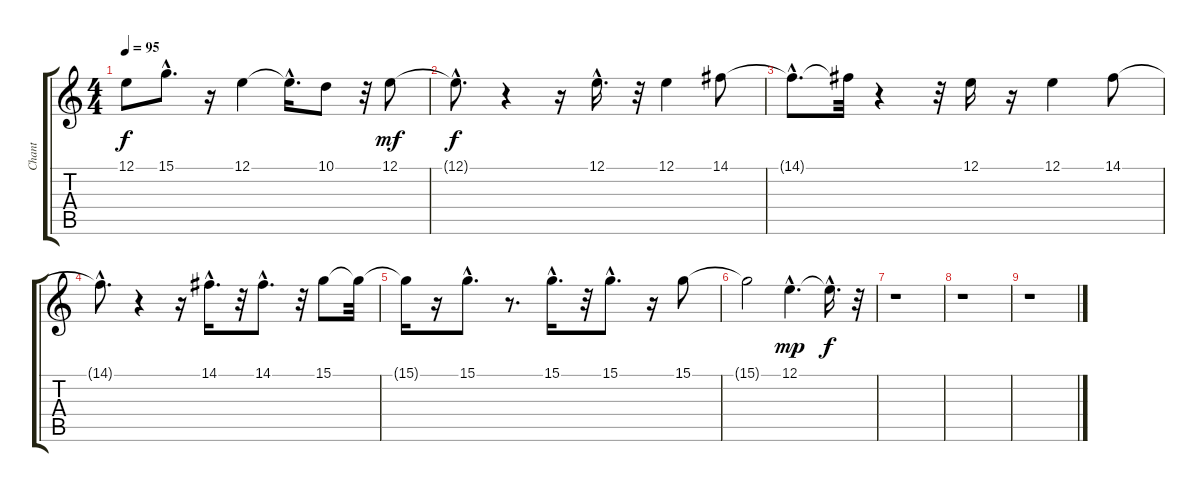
\track ("Chant" "Chant") {instrument flute}
\staff {score tabs}
\tuning (E4 B3 G3 D3 A2 E2) {hide}
\ts (4 4)
\tempo 95
\clef g2
\ks c
12.1{t}.8{dy f} 15.1{hac}.8{d} r.16 12.1.4 12.1{hac t}.16{d} 10.1.8 r.32 12.1.8{dy mf} |
12.1{hac t}.8{d dy f} r.4 r.16 12.1{hac}.16{d} r.32 12.1.4 14.1.8 |
14.1{hac t}.8{d} 14.1{t}.32 r.4 r.32 12.1.16 r.16 12.1.4 14.1.8 |
14.1{hac t}.8{d} r.4 r.16 14.1{hac}.16{d} r.32 14.1{hac}.8{d} r.32 15.1.8 15.1{t}.32 |
15.1{t}.16 r.16 15.1{hac}.8{d} r.8{d} 15.1{hac}.16{d} r.32 15.1{hac}.8{d} r.16 15.1.8 |
15.1{t}.2 12.1{hac}.4{d dy mp} 12.1{hac t}.16{d dy f} r.32 |
r.1 |
r.1 |
r.1
